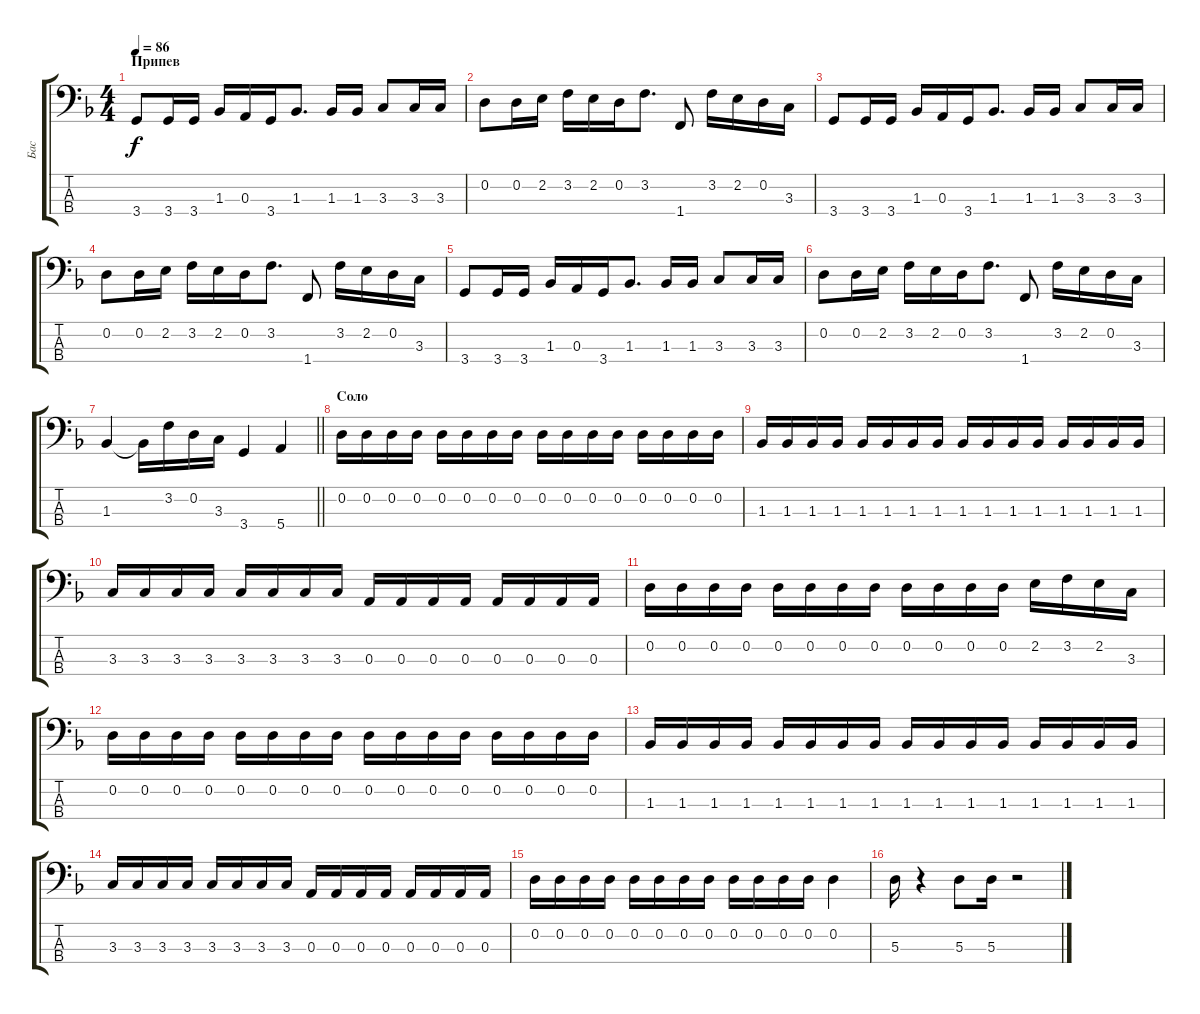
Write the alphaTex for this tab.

\track ("Бас" "Бас") {instrument electricbasspick}
\staff {score tabs}
\tuning (G2 D2 A1 E1) {hide}
\ts (4 4)
\section ("" "Припев")
\tempo 86
\clef f4
\ks f
3.4.8{dy f} 3.4.16 3.4.16 1.3.16 0.3.16 3.4.16 1.3.8{d} 1.3.16 1.3.16 3.3.8 3.3.16 3.3.16 |
0.2.8 0.2.16 2.2.16 3.2.16 2.2.16 0.2.16 3.2.8{d} 1.4.8 3.2.16 2.2.16 0.2.16 3.3.16 |
3.4.8 3.4.16 3.4.16 1.3.16 0.3.16 3.4.16 1.3.8{d} 1.3.16 1.3.16 3.3.8 3.3.16 3.3.16 |
0.2.8 0.2.16 2.2.16 3.2.16 2.2.16 0.2.16 3.2.8{d} 1.4.8 3.2.16 2.2.16 0.2.16 3.3.16 |
3.4.8 3.4.16 3.4.16 1.3.16 0.3.16 3.4.16 1.3.8{d} 1.3.16 1.3.16 3.3.8 3.3.16 3.3.16 |
0.2.8 0.2.16 2.2.16 3.2.16 2.2.16 0.2.16 3.2.8{d} 1.4.8 3.2.16 2.2.16 0.2.16 3.3.16 |
\barLineRight lightlight
1.3.4 1.3{t}.16 3.2.16 0.2.16 3.3.16 3.4.4 5.4.4 |
\section ("" "Соло ")
0.2.16 0.2.16 0.2.16 0.2.16 0.2.16 0.2.16 0.2.16 0.2.16 0.2.16 0.2.16 0.2.16 0.2.16 0.2.16 0.2.16 0.2.16 0.2.16 |
1.3.16 1.3.16 1.3.16 1.3.16 1.3.16 1.3.16 1.3.16 1.3.16 1.3.16 1.3.16 1.3.16 1.3.16 1.3.16 1.3.16 1.3.16 1.3.16 |
3.3.16 3.3.16 3.3.16 3.3.16 3.3.16 3.3.16 3.3.16 3.3.16 0.3.16 0.3.16 0.3.16 0.3.16 0.3.16 0.3.16 0.3.16 0.3.16 |
0.2.16 0.2.16 0.2.16 0.2.16 0.2.16 0.2.16 0.2.16 0.2.16 0.2.16 0.2.16 0.2.16 0.2.16 2.2.16 3.2.16 2.2.16 3.3.16 |
0.2.16 0.2.16 0.2.16 0.2.16 0.2.16 0.2.16 0.2.16 0.2.16 0.2.16 0.2.16 0.2.16 0.2.16 0.2.16 0.2.16 0.2.16 0.2.16 |
1.3.16 1.3.16 1.3.16 1.3.16 1.3.16 1.3.16 1.3.16 1.3.16 1.3.16 1.3.16 1.3.16 1.3.16 1.3.16 1.3.16 1.3.16 1.3.16 |
3.3.16 3.3.16 3.3.16 3.3.16 3.3.16 3.3.16 3.3.16 3.3.16 0.3.16 0.3.16 0.3.16 0.3.16 0.3.16 0.3.16 0.3.16 0.3.16 |
0.2.16 0.2.16 0.2.16 0.2.16 0.2.16 0.2.16 0.2.16 0.2.16 0.2.16 0.2.16 0.2.16 0.2.16 0.2.4 |
5.3.16 r.4 5.3.8 5.3.16 r.2
